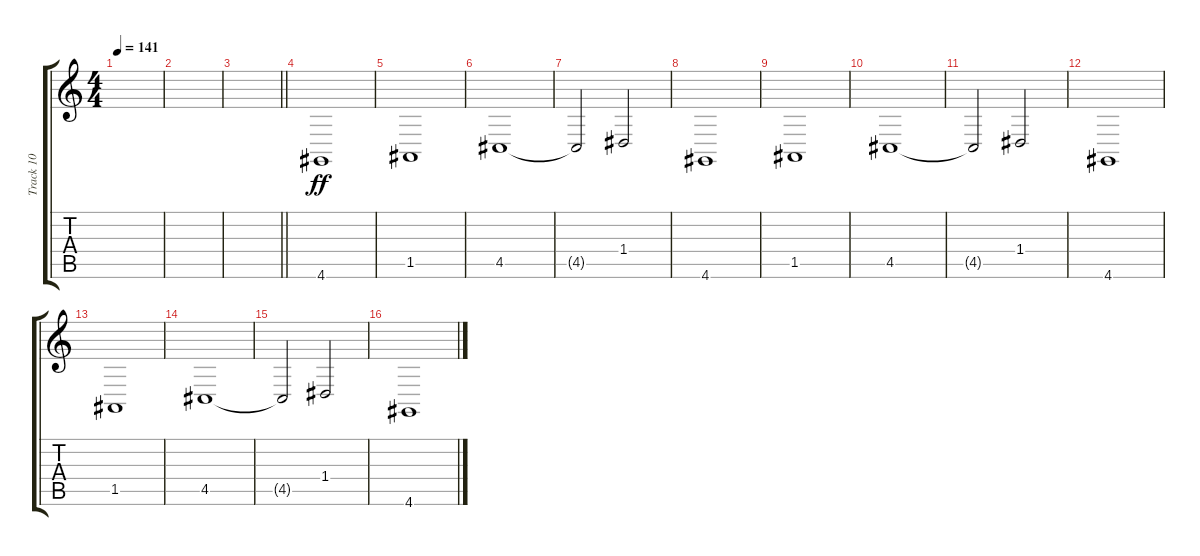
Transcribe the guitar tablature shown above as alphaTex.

\track ("Track 10" "Track 10") {instrument lead2sawtooth}
\staff {score tabs}
\tuning (E4 B3 G3 D3 A2 E2) {hide}
\ts (4 4)
\tempo 141
\clef g2
\ks c
|
|
\barLineRight lightlight
|
4.6.1{dy ff} |
1.5.1 |
4.5.1 |
4.5{t}.2 1.4.2 |
4.6.1 |
1.5.1 |
4.5.1 |
4.5{t}.2 1.4.2 |
4.6.1 |
1.5.1 |
4.5.1 |
4.5{t}.2 1.4.2 |
4.6.1
